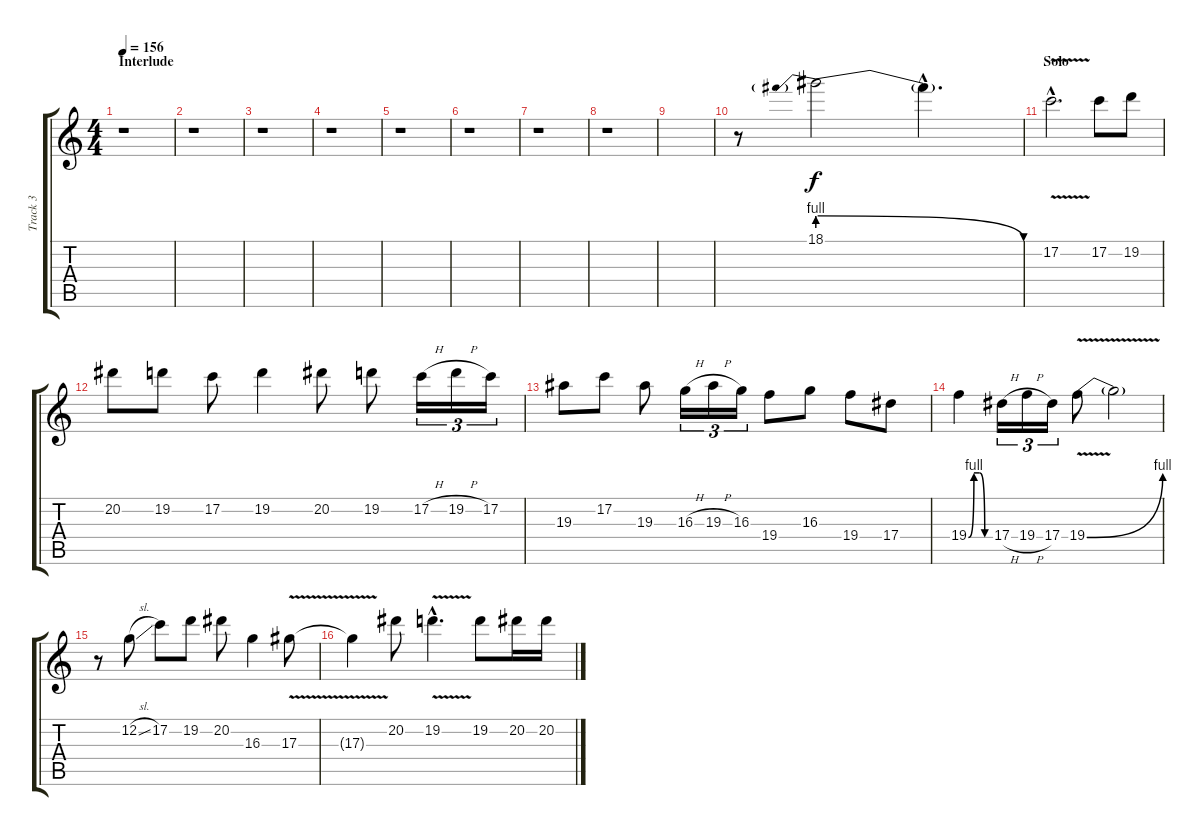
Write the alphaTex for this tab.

\track ("Track 3" "Track 3") {instrument overdrivenguitar}
\staff {score tabs}
\tuning (C4 G3 Eb3 Bb2 F2 C2) {hide}
\ts (4 4)
\section ("" "Interlude")
\tempo 156
\clef g2
\ks c
r.1{dy f} |
r.1 |
r.1 |
r.1 |
r.1 |
r.1 |
r.1 |
r.1 |
|
r.8 18.1{be (prebendrelease 0 4 60 0)}.2 18.1{hac t}.4{d} |
\section ("" "Solo")
17.2{v hac}.2{d} 17.2.8 19.2.8 |
20.2.8 19.2.8 17.2.8 19.2.4 20.2.8 19.2.8 17.2{h}.16{tu (3 2)} 19.2{h}.16{tu (3 2)} 17.2.16{tu (3 2)} |
19.3.8 17.2.8 19.3.8 16.3{h}.16{tu (3 2)} 19.3{h}.16{tu (3 2)} 16.3.16{tu (3 2)} 19.4.8 16.3.8 19.4.8 17.4.8 |
19.4{be (custom 0 0 15 4 30 4 45 0 60 0)}.4 17.4{h}.16{tu (3 2)} 19.4{h}.16{tu (3 2)} 17.4.16{tu (3 2)} 19.4{be (bend 0 0 60 4) v}.8 19.4{t}.2 |
r.8 12.2{sl}.8 17.2.8 19.2.8 20.2.8 16.3.4 17.3{v}.8 |
17.3{t}.4 20.2.8 19.2{v hac}.4{d} 19.2.8 20.2.16 20.2.16
